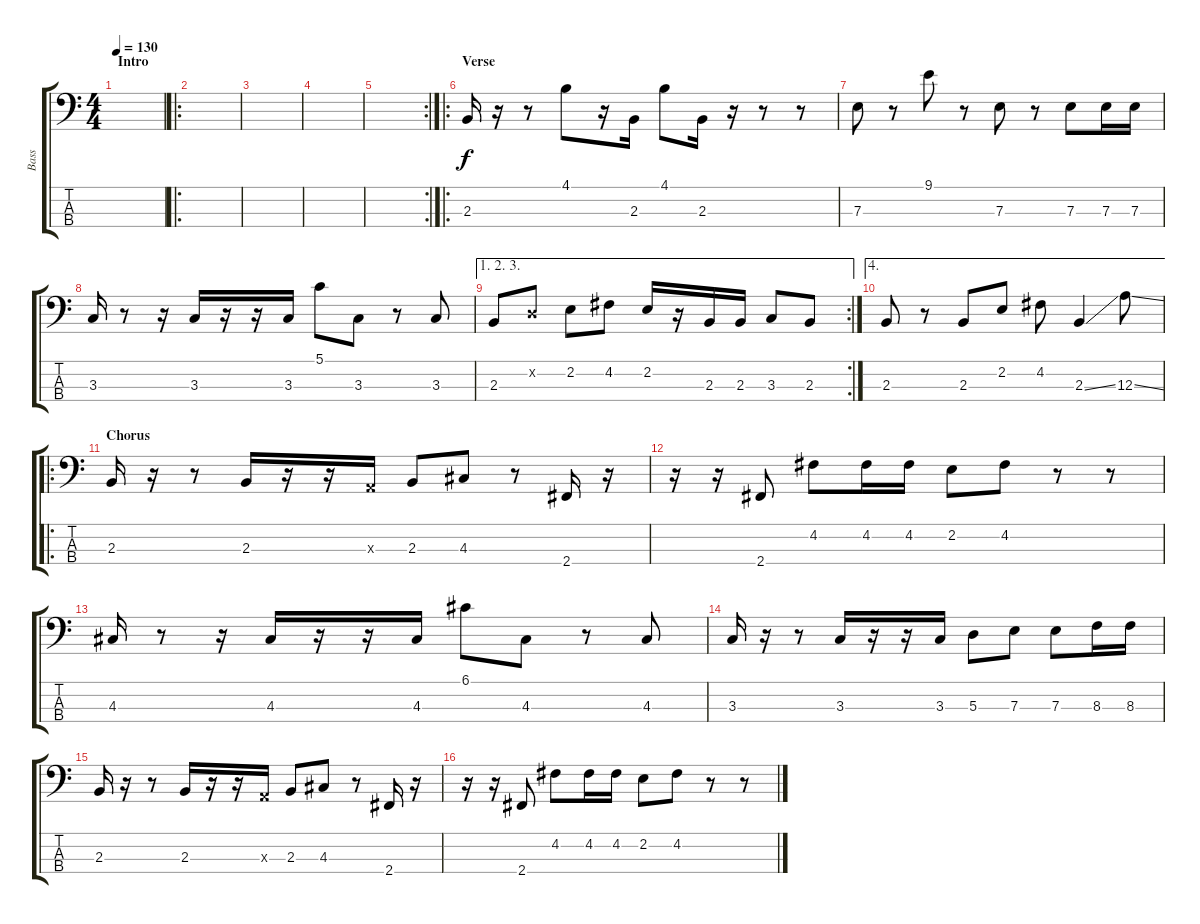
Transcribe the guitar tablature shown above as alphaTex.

\track ("Bass" "Bass") {instrument fretlessbass}
\staff {score tabs}
\tuning (G2 D2 A1 E1) {hide}
\ts (4 4)
\section ("" "Intro")
\tempo 130
\clef f4
\ks c
|
\ro
|
|
|
\rc 2
|
\ro
\section ("" "Verse")
2.3.16 r.16 r.8 4.1.8 r.16 2.3.16 4.1.8 2.3.16 r.16 r.8 r.8 |
7.3.8 r.8 9.1.8 r.8 7.3.8 r.8 7.3.8 7.3.16 7.3.16 |
3.3.16 r.8 r.16 3.3.16 r.16 r.16 3.3.16 5.1.8 3.3.8 r.8 3.3.8 |
\ae (1 2 3)
\rc 2
2.3.8 0.2{x}.8 2.2.8 4.2.8 2.2.16 r.16 2.3.16 2.3.16 3.3.8 2.3.8 |
\ae 4
2.3.8 r.8 2.3.8 2.2.8 4.2.8 2.3{ss}.4 12.3{ss}.8 |
\ro
\section ("" "Chorus")
2.3.16 r.16 r.8 2.3.16 r.16 r.16 0.3{x}.16 2.3.8 4.3.8 r.8 2.4.16 r.16 |
r.16 r.16 2.4.8 4.2.8 4.2.16 4.2.16 2.2.8 4.2.8 r.8 r.8 |
4.3.16 r.8 r.16 4.3.16 r.16 r.16 4.3.16 6.1.8 4.3.8 r.8 4.3.8 |
3.3.16 r.16 r.8 3.3.16 r.16 r.16 3.3.16 5.3.8 7.3.8 7.3.8 8.3.16 8.3.16 |
2.3.16 r.16 r.8 2.3.16 r.16 r.16 0.3{x}.16 2.3.8 4.3.8 r.8 2.4.16 r.16 |
r.16 r.16 2.4.8 4.2.8 4.2.16 4.2.16 2.2.8 4.2.8 r.8 r.8
